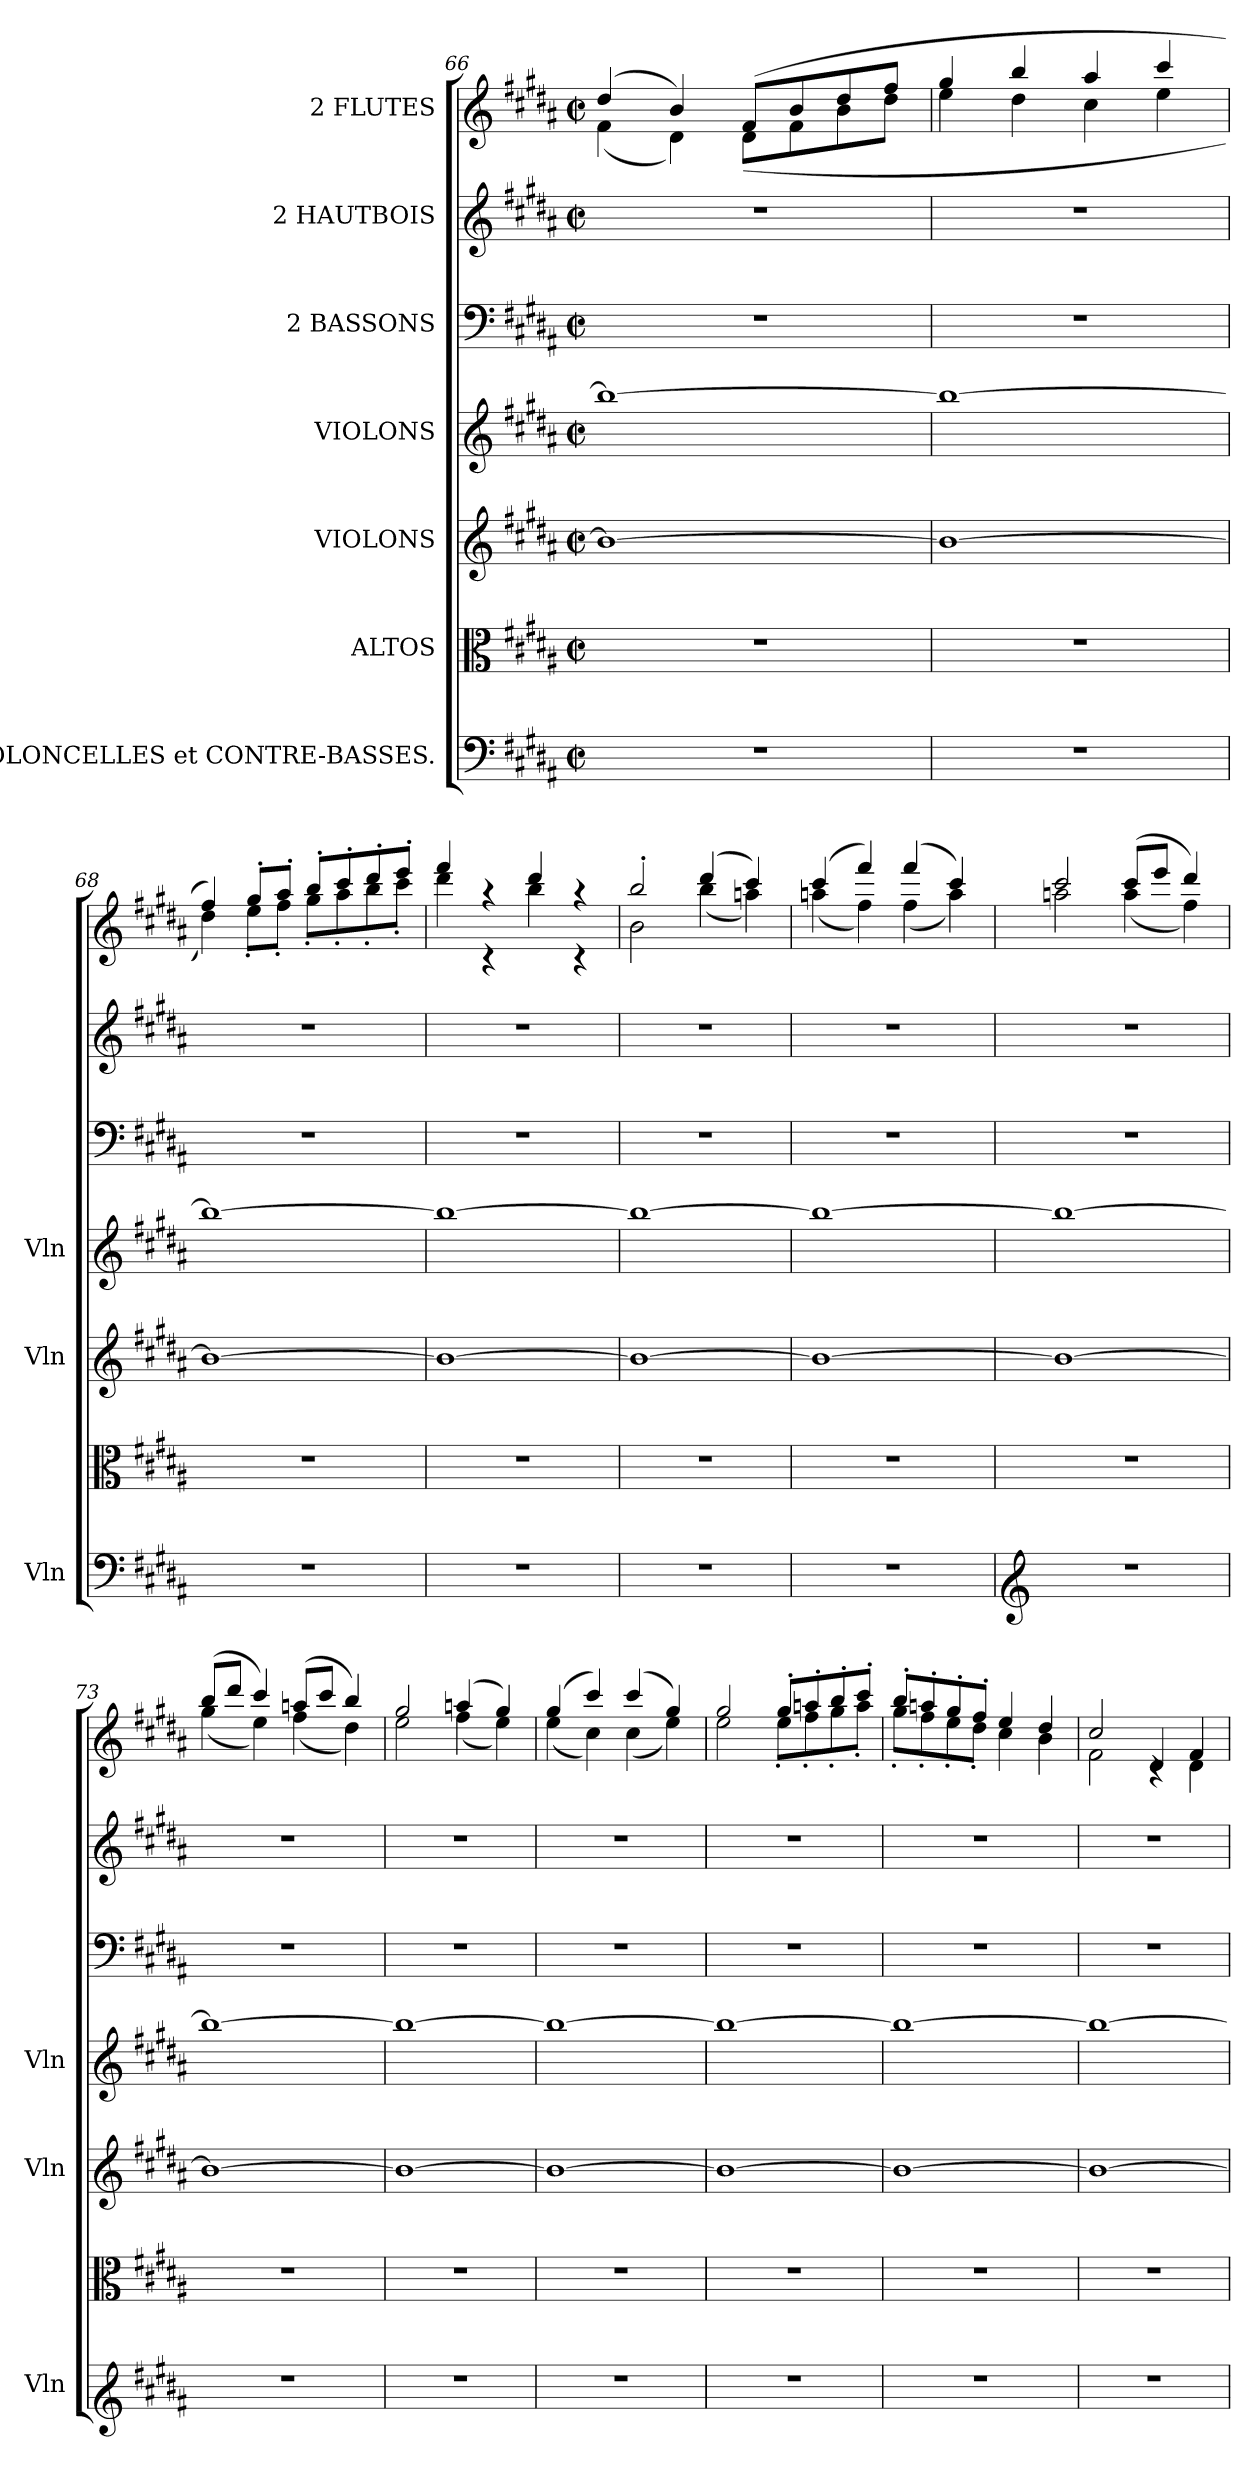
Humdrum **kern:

**kern	**kern	**kern	**kern	**kern	**kern	**kern
*part7	*part6	*part5	*part4	*part3	*part2	*part1
*staff7	*staff6	*staff5	*staff4	*staff3	*staff2	*staff1
*I"VIOLONCELLES et CONTRE-BASSES.	*I"ALTOS	*I"VIOLONS	*I"VIOLONS	*I"2 BASSONS	*I"2 HAUTBOIS	*I"2 FLUTES
*I'Vln	*	*I'Vln	*I'Vln	*	*	*
*clefF4	*clefC3	*clefG2	*clefG2	*clefF4	*clefG2	*clefG2
*k[f#c#g#d#a#]	*k[f#c#g#d#a#]	*k[f#c#g#d#a#]	*k[f#c#g#d#a#]	*k[f#c#g#d#a#]	*k[f#c#g#d#a#]	*k[f#c#g#d#a#]
*B:	*B:	*B:	*B:	*B:	*B:	*B:
*M2/2	*M2/2	*M2/2	*M2/2	*M2/2	*M2/2	*M2/2
*met(c|)	*met(c|)	*met(c|)	*met(c|)	*met(c|)	*met(c|)	*met(c|)
=66	=66	=66	=66	=66	=66	=66
*	*	*	*	*	*	*^
1r	1r	1b_	1bb_	1r	1r	(4dd#/	(<4f#\
.	.	.	.	.	.	4b/)	4d#\)
.	.	.	.	.	.	(>8f#/L	(<8d#\L
.	.	.	.	.	.	8b/	8f#\
.	.	.	.	.	.	8dd#/	8b\
.	.	.	.	.	.	8ff#/J	8dd#\J
=67	=67	=67	=67	=67	=67	=67	=67
1r	1r	1b_	1bb_	1r	1r	4gg#/	4ee\
.	.	.	.	.	.	4bb/	4dd#\
.	.	.	.	.	.	4aa#/	4cc#\
.	.	.	.	.	.	4ccc#/	4ee\
=68	=68	=68	=68	=68	=68	=68	=68
1r	1r	1b_	1bb_	1r	1r	4ff#/)	4dd#\)
.	.	.	.	.	.	8gg#'>/L	8ee'<\L
.	.	.	.	.	.	8aa#'>/J	8ff#'<\J
.	.	.	.	.	.	8bb'>/L	8gg#'<\L
.	.	.	.	.	.	8ccc#'>/	8aa#'<\
.	.	.	.	.	.	8ddd#'>/	8bb'<\
.	.	.	.	.	.	8eee'>/J	8ccc#'<\J
=69	=69	=69	=69	=69	=69	=69	=69
1r	1r	1b_	1bb_	1r	1r	4fff#/	4ddd#\
.	.	.	.	.	.	4raa	4rc
.	.	.	.	.	.	4ddd#/	4bb\
.	.	.	.	.	.	4raa	4rc
=70	=70	=70	=70	=70	=70	=70	=70
1r	1r	1b_	1bb_	1r	1r	2bb'>/	2b\
.	.	.	.	.	.	(4ddd#/	(<4bb\
.	.	.	.	.	.	4ccc#/)	4aan\)
=71	=71	=71	=71	=71	=71	=71	=71
1r	1r	1b_	1bb_	1r	1r	(4ccc#/	(<4aan\
.	.	.	.	.	.	4fff#/)	4ff#\)
.	.	.	.	.	.	(4fff#/	(<4ff#\
.	.	.	.	.	.	4ccc#/)	4aa\)
!!LO:PB:g=z	!!
=72	=72	=72	=72	=72	=72	=72	=72
*clefG1	*	*	*	*	*	*	*
1r	1r	1b_	1bb_	1r	1r	2ccc#/	2aan\
.	.	.	.	.	.	(>8ccc#/L	(<4aa\
.	.	.	.	.	.	8eee/J	.
.	.	.	.	.	.	4ddd#/)	4ff#\)
=73	=73	=73	=73	=73	=73	=73	=73
1r	1r	1b_	1bb_	1r	1r	(>8bb/L	(<4gg#\
.	.	.	.	.	.	8ddd#/J	.
.	.	.	.	.	.	4ccc#/)	4ee\)
.	.	.	.	.	.	(>8aan/L	(<4ff#\
.	.	.	.	.	.	8ccc#/J	.
.	.	.	.	.	.	4bb/)	4dd#\)
=74	=74	=74	=74	=74	=74	=74	=74
1r	1r	1b_	1bb_	1r	1r	2gg#/	2ee\
.	.	.	.	.	.	(4aan/	(<4ff#\
.	.	.	.	.	.	4gg#/)	4ee\)
=75	=75	=75	=75	=75	=75	=75	=75
1r	1r	1b_	1bb_	1r	1r	(4gg#/	(<4ee\
.	.	.	.	.	.	4ccc#/)	4cc#\)
.	.	.	.	.	.	(4ccc#/	(<4cc#\
.	.	.	.	.	.	4gg#/)	4ee\)
=76	=76	=76	=76	=76	=76	=76	=76
1r	1r	1b_	1bb_	1r	1r	2gg#/	2ee\
.	.	.	.	.	.	8gg#'>/L	8ee'<\L
.	.	.	.	.	.	8aan'>/	8ff#'<\
.	.	.	.	.	.	8bb'>/	8gg#'<\
.	.	.	.	.	.	8ccc#'>/J	8aa'<\J
=77	=77	=77	=77	=77	=77	=77	=77
1r	1r	1b_	1bb_	1r	1r	8bb'>/L	8gg#'<\L
.	.	.	.	.	.	8aan'>/	8ff#'<\
.	.	.	.	.	.	8gg#'>/	8ee'<\
.	.	.	.	.	.	8ff#'>/J	8dd#'<\J
.	.	.	.	.	.	4ee/	4cc#\
.	.	.	.	.	.	4dd#/	4b\
=78	=78	=78	=78	=78	=78	=78	=78
1r	1r	1b_	1bb_	1r	1r	2cc#/	2f#\
.	.	.	.	.	.	4d#/	4rc
.	.	.	.	.	.	4f#/	4d#\
*	*	*	*	*	*	*v	*v
=	=	=	=	=	=	=
*-	*-	*-	*-	*-	*-	*-
